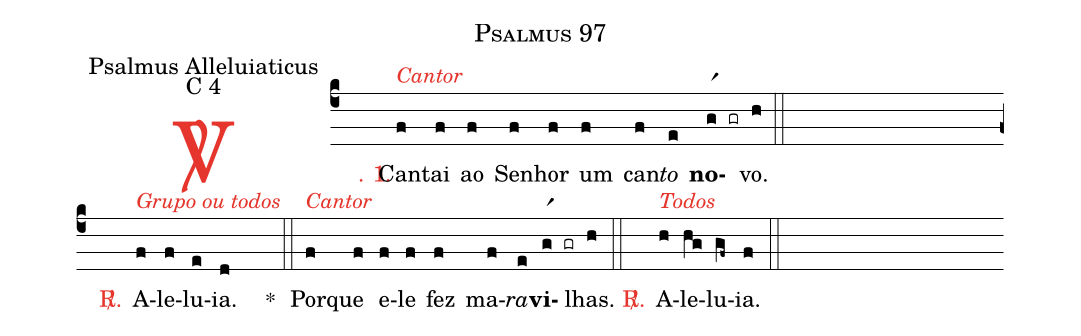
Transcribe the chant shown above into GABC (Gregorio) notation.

name: Psalmus 97;
office-part: Psalmus Alleluiaticus;
mode: C 4;
%%
(c4)

<c><sp>V/</sp>. 1.</c>() Can<alt>\textcolor{gregoriocolor}{Cantor}</alt>(f)tai(f) ao(f) Se(f)nhor(f) um(f) can(f)<i>to</i>(e) <b>no</b>(gr1 gr)vo.(h)

(::Z)

<c><sp>R/</sp>.</c>() A<alt>\textcolor{gregoriocolor}{Grupo ou todos}</alt>(f)le(f)lu(e)ia.(d/[10])

*(::)

Por<alt>\textcolor{gregoriocolor}{Cantor}</alt>(f)que(f) e(f)le(f) fez(f) ma(f)<i>ra</i>(e)<b>vi</b>(gr1 gr)lhas.(h)

(::)

<c><sp>R/</sp>.</c>() A<alt>\textcolor{gregoriocolor}{Todos}</alt>(h)le(hg)lu(gf~)ia.(f)

(::)
